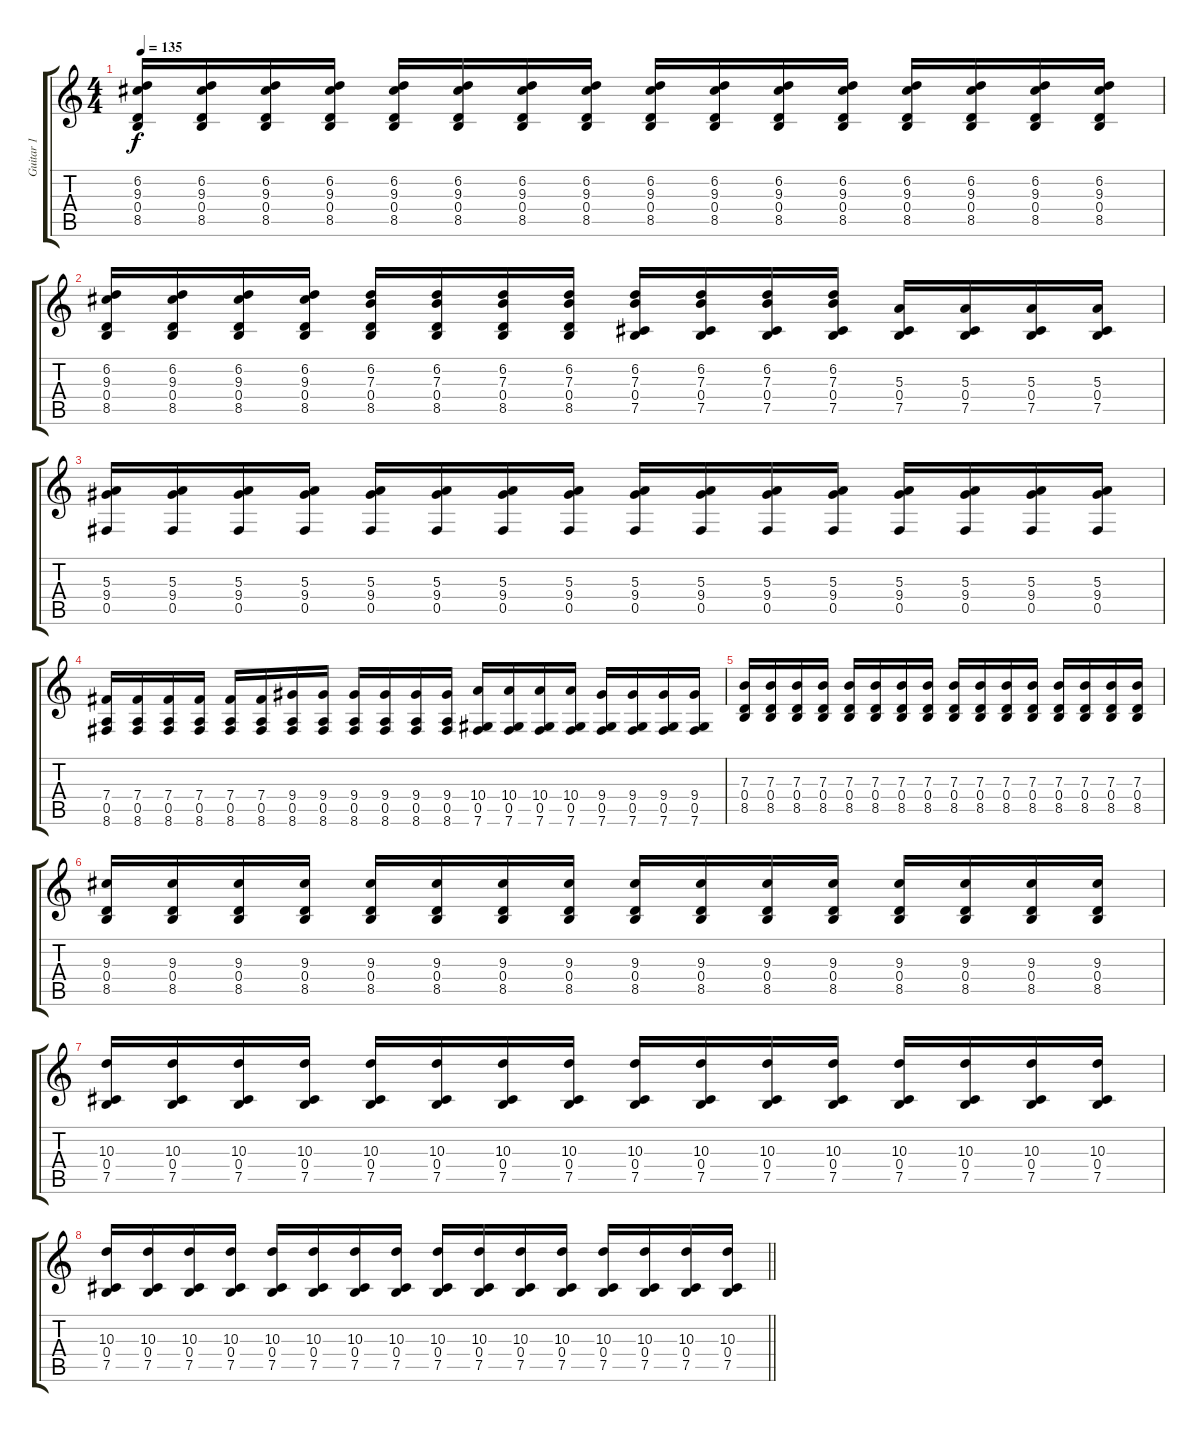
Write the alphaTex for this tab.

\track ("Guitar 1" "Guitar 1") {instrument overdrivenguitar}
\staff {score tabs}
\tuning (Db4 Ab3 E3 B2 Gb2 Db2) {hide}
\ts (4 4)
\tempo 135
\clef g2
\ks c
(6.2 9.3 0.4 8.5).16{dy f} (6.2 9.3 0.4 8.5).16 (6.2 9.3 0.4 8.5).16 (6.2 9.3 0.4 8.5).16 (6.2 9.3 0.4 8.5).16 (6.2 9.3 0.4 8.5).16 (6.2 9.3 0.4 8.5).16 (6.2 9.3 0.4 8.5).16 (6.2 9.3 0.4 8.5).16 (6.2 9.3 0.4 8.5).16 (6.2 9.3 0.4 8.5).16 (6.2 9.3 0.4 8.5).16 (6.2 9.3 0.4 8.5).16 (6.2 9.3 0.4 8.5).16 (6.2 9.3 0.4 8.5).16 (6.2 9.3 0.4 8.5).16 |
(6.2 9.3 0.4 8.5).16 (6.2 9.3 0.4 8.5).16 (6.2 9.3 0.4 8.5).16 (6.2 9.3 0.4 8.5).16 (6.2 7.3 0.4 8.5).16 (6.2 7.3 0.4 8.5).16 (6.2 7.3 0.4 8.5).16 (6.2 7.3 0.4 8.5).16 (6.2 7.3 0.4 7.5).16 (6.2 7.3 0.4 7.5).16 (6.2 7.3 0.4 7.5).16 (6.2 7.3 0.4 7.5).16 (5.3 0.4 7.5).16 (5.3 0.4 7.5).16 (5.3 0.4 7.5).16 (5.3 0.4 7.5).16 |
(5.3 9.4 0.5).16 (5.3 9.4 0.5).16 (5.3 9.4 0.5).16 (5.3 9.4 0.5).16 (5.3 9.4 0.5).16 (5.3 9.4 0.5).16 (5.3 9.4 0.5).16 (5.3 9.4 0.5).16 (5.3 9.4 0.5).16 (5.3 9.4 0.5).16 (5.3 9.4 0.5).16 (5.3 9.4 0.5).16 (5.3 9.4 0.5).16 (5.3 9.4 0.5).16 (5.3 9.4 0.5).16 (5.3 9.4 0.5).16 |
(7.4 0.5 8.6).16 (7.4 0.5 8.6).16 (7.4 0.5 8.6).16 (7.4 0.5 8.6).16 (7.4 0.5 8.6).16 (7.4 0.5 8.6).16 (9.4 0.5 8.6).16 (9.4 0.5 8.6).16 (9.4 0.5 8.6).16 (9.4 0.5 8.6).16 (9.4 0.5 8.6).16 (9.4 0.5 8.6).16 (10.4 0.5 7.6).16 (10.4 0.5 7.6).16 (10.4 0.5 7.6).16 (10.4 0.5 7.6).16 (9.4 0.5 7.6).16 (9.4 0.5 7.6).16 (9.4 0.5 7.6).16 (9.4 0.5 7.6).16 |
(7.3 0.4 8.5).16 (7.3 0.4 8.5).16 (7.3 0.4 8.5).16 (7.3 0.4 8.5).16 (7.3 0.4 8.5).16 (7.3 0.4 8.5).16 (7.3 0.4 8.5).16 (7.3 0.4 8.5).16 (7.3 0.4 8.5).16 (7.3 0.4 8.5).16 (7.3 0.4 8.5).16 (7.3 0.4 8.5).16 (7.3 0.4 8.5).16 (7.3 0.4 8.5).16 (7.3 0.4 8.5).16 (7.3 0.4 8.5).16 |
(9.3 0.4 8.5).16 (9.3 0.4 8.5).16 (9.3 0.4 8.5).16 (9.3 0.4 8.5).16 (9.3 0.4 8.5).16 (9.3 0.4 8.5).16 (9.3 0.4 8.5).16 (9.3 0.4 8.5).16 (9.3 0.4 8.5).16 (9.3 0.4 8.5).16 (9.3 0.4 8.5).16 (9.3 0.4 8.5).16 (9.3 0.4 8.5).16 (9.3 0.4 8.5).16 (9.3 0.4 8.5).16 (9.3 0.4 8.5).16 |
(10.3 0.4 7.5).16 (10.3 0.4 7.5).16 (10.3 0.4 7.5).16 (10.3 0.4 7.5).16 (10.3 0.4 7.5).16 (10.3 0.4 7.5).16 (10.3 0.4 7.5).16 (10.3 0.4 7.5).16 (10.3 0.4 7.5).16 (10.3 0.4 7.5).16 (10.3 0.4 7.5).16 (10.3 0.4 7.5).16 (10.3 0.4 7.5).16 (10.3 0.4 7.5).16 (10.3 0.4 7.5).16 (10.3 0.4 7.5).16 |
\barLineRight lightlight
(10.3 0.4 7.5).16 (10.3 0.4 7.5).16 (10.3 0.4 7.5).16 (10.3 0.4 7.5).16 (10.3 0.4 7.5).16 (10.3 0.4 7.5).16 (10.3 0.4 7.5).16 (10.3 0.4 7.5).16 (10.3 0.4 7.5).16 (10.3 0.4 7.5).16 (10.3 0.4 7.5).16 (10.3 0.4 7.5).16 (10.3 0.4 7.5).16 (10.3 0.4 7.5).16 (10.3 0.4 7.5).16 (10.3 0.4 7.5).16
